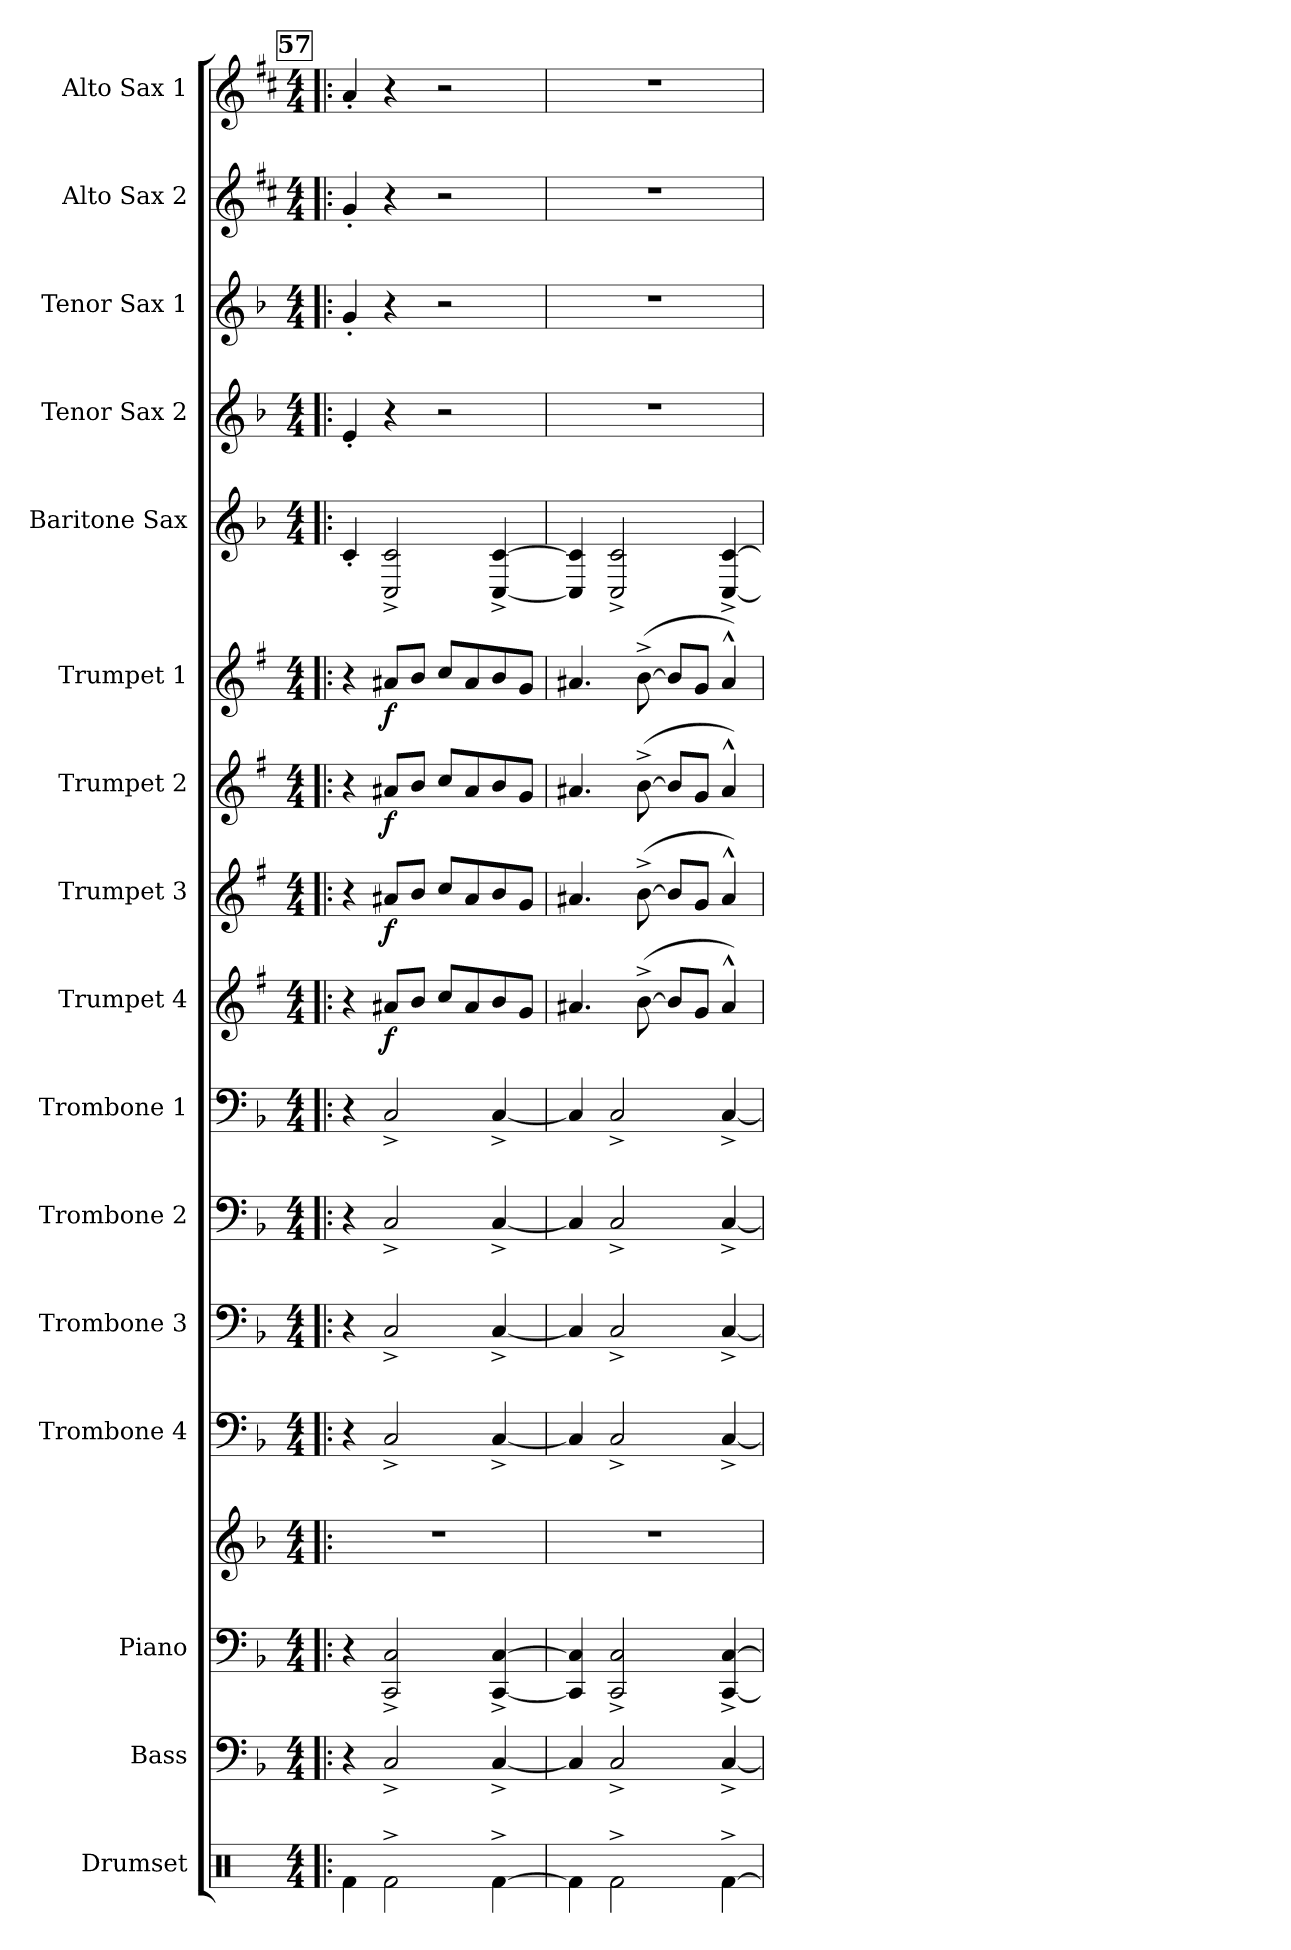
**kern	**kern	**kern	**kern	**kern	**kern	**kern	**kern	**kern	**dynam	**kern	**dynam	**kern	**dynam	**kern	**dynam	**kern	**kern	**kern	**kern	**kern
*part16	*part15	*part14	*part14	*part13	*part12	*part11	*part10	*part9	*part9	*part8	*part8	*part7	*part7	*part6	*part6	*part5	*part4	*part3	*part2	*part1
*staff17	*staff16	*staff15	*staff14	*staff13	*staff12	*staff11	*staff10	*staff9	*staff9	*staff8	*staff8	*staff7	*staff7	*staff6	*staff6	*staff5	*staff4	*staff3	*staff2	*staff1
*I"Drumset	*I"Bass	*I"Piano	*	*I"Trombone 4	*I"Trombone 3	*I"Trombone 2	*I"Trombone 1	*I"Trumpet 4	*	*I"Trumpet 3	*	*I"Trumpet 2	*	*I"Trumpet 1	*	*I"Baritone Sax	*I"Tenor Sax 2	*I"Tenor Sax 1	*I"Alto Sax 2	*I"Alto Sax 1
*I'Drs.	*I'Bass	*I'Piano	*	*I'Tbn. 4	*I'Tbn. 3	*I'Tbn. 2	*I'Tbn. 1	*I'Tpt. 4	*	*I'Tpt. 3	*	*I'Tpt. 2	*	*I'Tpt. 1	*	*I'Bari	*I'Tenor 2	*I'Tenor 1	*I'Alto 2	*I'Alto 1
*clefX	*clefF4	*clefF4	*clefG2	*clefF4	*clefF4	*clefF4	*clefF4	*clefG2	*	*clefG2	*	*clefG2	*	*clefG2	*	*clefG2	*clefG2	*clefG2	*clefG2	*clefG2
*	*ITrd7c12	*	*	*	*	*	*	*ITrd1c2	*	*ITrd1c2	*	*ITrd1c2	*	*ITrd1c2	*	*ITrd12c21	*ITrd8c14	*ITrd8c14	*ITrd5c9	*ITrd5c9
*k[]	*k[b-]	*k[b-]	*k[b-]	*k[b-]	*k[b-]	*k[b-]	*k[b-]	*k[b-]	*	*k[b-]	*	*k[b-]	*	*k[b-]	*	*k[b-]	*k[b-]	*k[b-]	*k[b-]	*k[b-]
*M4/4	*M4/4	*M4/4	*M4/4	*M4/4	*M4/4	*M4/4	*M4/4	*M4/4	*	*M4/4	*	*M4/4	*	*M4/4	*	*M4/4	*M4/4	*M4/4	*M4/4	*M4/4
!!LO:REH:place=s1:a:fs=14:t=57
=57!|:	=57!|:	=57!|:	=57!|:	=57!|:	=57!|:	=57!|:	=57!|:	=57!|:	=57!|:	=57!|:	=57!|:	=57!|:	=57!|:	=57!|:	=57!|:	=57!|:	=57!|:	=57!|:	=57!|:	=57!|:
*^	*	*	*	*	*	*	*	*	*	*	*	*	*	*	*	*	*	*	*	*
4R/	4Rf\	4r	4r	1r	4r	4r	4r	4r	4r	.	4r	.	4r	.	4r	.	4C'/	4E'/	4G'/	4B-'/	4c'/
!	!	!	!	!	!	!	!	!	!	!LO:DY:b	!	!LO:DY:b	!	!LO:DY:b	!	!LO:DY:b	!	!	!	!	!
4R/	2Rf^\	2CC^/	2CC/^ 2C/^	.	2C^/	2C^/	2C^/	2C^/	8g#X/L	f	8g#X/L	f	8g#X/L	f	8g#X/L	f	2CC/^ 2C/^	4r	4r	4r	4r
.	.	.	.	.	.	.	.	.	8a/J	.	8a/J	.	8a/J	.	8a/J	.	.	.	.	.	.
4R/	.	.	.	.	.	.	.	.	8b-/L	.	8b-/L	.	8b-/L	.	8b-/L	.	.	2r	2r	2r	2r
.	.	.	.	.	.	.	.	.	8g#/	.	8g#/	.	8g#/	.	8g#/	.	.	.	.	.	.
4R/	[4Rf^\	[4CC^/	[4CC/^ [4C/^	.	[4C^/	[4C^/	[4C^/	[4C^/	8a/	.	8a/	.	8a/	.	8a/	.	[4CC/^ [4C/^	.	.	.	.
.	.	.	.	.	.	.	.	.	8f/J	.	8f/J	.	8f/J	.	8f/J	.	.	.	.	.	.
=58	=58	=58	=58	=58	=58	=58	=58	=58	=58	=58	=58	=58	=58	=58	=58	=58	=58	=58	=58	=58	=58
4R/	4Rf\]	4CC/]	4CC/] 4C/]	1r	4C/]	4C/]	4C/]	4C/]	4.g#X/	.	4.g#X/	.	4.g#X/	.	4.g#X/	.	4CC/] 4C/]	1r	1r	1r	1r
4R/	2Rf^\	2CC^/	2CC/^ 2C/^	.	2C^/	2C^/	2C^/	2C^/	.	.	.	.	.	.	.	.	2CC/^ 2C/^	.	.	.	.
.	.	.	.	.	.	.	.	.	([8a^\	.	([8a^\	.	([8a^\	.	([8a^\	.	.	.	.	.	.
4R/	.	.	.	.	.	.	.	.	8a/L]	.	8a/L]	.	8a/L]	.	8a/L]	.	.	.	.	.	.
.	.	.	.	.	.	.	.	.	8f/J	.	8f/J	.	8f/J	.	8f/J	.	.	.	.	.	.
4R/	[4Rf^\	[4CC^/	[4CC/^ [4C/^	.	[4C^/	[4C^/	[4C^/	[4C^/	4g#^^/)	.	4g#^^/)	.	4g#^^/)	.	4g#^^/)	.	[4CC/^ [4C/^	.	.	.	.
*v	*v	*	*	*	*	*	*	*	*	*	*	*	*	*	*	*	*	*	*	*	*
=	=	=	=	=	=	=	=	=	=	=	=	=	=	=	=	=	=	=	=	=
*-	*-	*-	*-	*-	*-	*-	*-	*-	*-	*-	*-	*-	*-	*-	*-	*-	*-	*-	*-	*-
